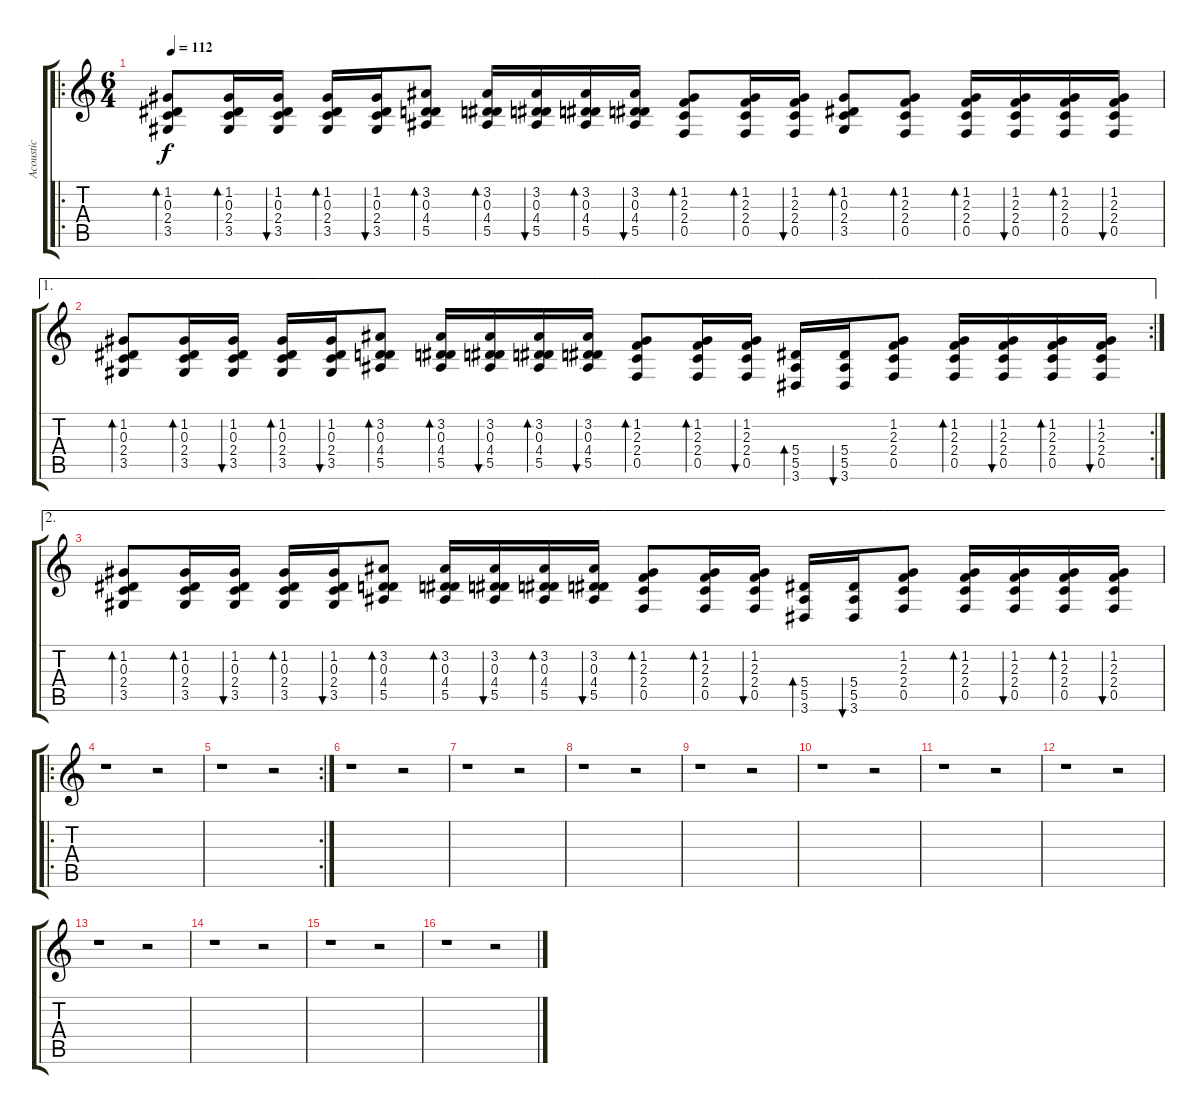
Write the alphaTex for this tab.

\track ("Acoustic" "Acoustic") {instrument acousticguitarsteel}
\staff {score tabs}
\tuning (C4 G3 Eb3 Bb2 F2 C2) {hide}
\ro
\ts (6 4)
\tempo 112
\clef g2
\ks c
(1.2 0.3 2.4 3.5).8{bd 60 dy f} (1.2 0.3 2.4 3.5).16{bd 60} (1.2 0.3 2.4 3.5).16{bu 60} (1.2 0.3 2.4 3.5).16{bd 60} (1.2 0.3 2.4 3.5).16{bu 60} (3.2 0.3 4.4 5.5).8{bd 60} (3.2 0.3 4.4 5.5).16{bd 60} (3.2 0.3 4.4 5.5).16{bu 60} (3.2 0.3 4.4 5.5).16{bd 60} (3.2 0.3 4.4 5.5).16{bu 60} (1.2 2.3 2.4 0.5).8{bd 60} (1.2 2.3 2.4 0.5).16{bd 60} (1.2 2.3 2.4 0.5).16{bu 60} (1.2 0.3 2.4 3.5).8{bd 60} (1.2 2.3 2.4 0.5).8{bd 60} (1.2 2.3 2.4 0.5).16{bd 60} (1.2 2.3 2.4 0.5).16{bu 60} (1.2 2.3 2.4 0.5).16{bd 60} (1.2 2.3 2.4 0.5).16{bu 60} |
\ae 1
\rc 2
(1.2 0.3 2.4 3.5).8{bd 60} (1.2 0.3 2.4 3.5).16{bd 60} (1.2 0.3 2.4 3.5).16{bu 60} (1.2 0.3 2.4 3.5).16{bd 60} (1.2 0.3 2.4 3.5).16{bu 60} (3.2 0.3 4.4 5.5).8{bd 60} (3.2 0.3 4.4 5.5).16{bd 60} (3.2 0.3 4.4 5.5).16{bu 60} (3.2 0.3 4.4 5.5).16{bd 60} (3.2 0.3 4.4 5.5).16{bu 60} (1.2 2.3 2.4 0.5).8{bd 60} (1.2 2.3 2.4 0.5).16{bd 60} (1.2 2.3 2.4 0.5).16{bu 60} (5.4 5.5 3.6).16{bd 60} (5.4 5.5 3.6).16{bu 60} (1.2 2.3 2.4 0.5).8 (1.2 2.3 2.4 0.5).16{bd 60} (1.2 2.3 2.4 0.5).16{bu 60} (1.2 2.3 2.4 0.5).16{bd 60} (1.2 2.3 2.4 0.5).16{bu 60} |
\ae 2
(1.2 0.3 2.4 3.5).8{bd 60} (1.2 0.3 2.4 3.5).16{bd 60} (1.2 0.3 2.4 3.5).16{bu 60} (1.2 0.3 2.4 3.5).16{bd 60} (1.2 0.3 2.4 3.5).16{bu 60} (3.2 0.3 4.4 5.5).8{bd 60} (3.2 0.3 4.4 5.5).16{bd 60} (3.2 0.3 4.4 5.5).16{bu 60} (3.2 0.3 4.4 5.5).16{bd 60} (3.2 0.3 4.4 5.5).16{bu 60} (1.2 2.3 2.4 0.5).8{bd 60} (1.2 2.3 2.4 0.5).16{bd 60} (1.2 2.3 2.4 0.5).16{bu 60} (5.4 5.5 3.6).16{bd 60} (5.4 5.5 3.6).16{bu 60} (1.2 2.3 2.4 0.5).8 (1.2 2.3 2.4 0.5).16{bd 60} (1.2 2.3 2.4 0.5).16{bu 60} (1.2 2.3 2.4 0.5).16{bd 60} (1.2 2.3 2.4 0.5).16{bu 60} |
\ro
r.1 r.2 |
\rc 2
r.1 r.2 |
r.1 r.2 |
r.1 r.2 |
r.1 r.2 |
r.1 r.2 |
r.1 r.2 |
r.1 r.2 |
r.1 r.2 |
r.1 r.2 |
r.1 r.2 |
r.1 r.2 |
r.1 r.2
